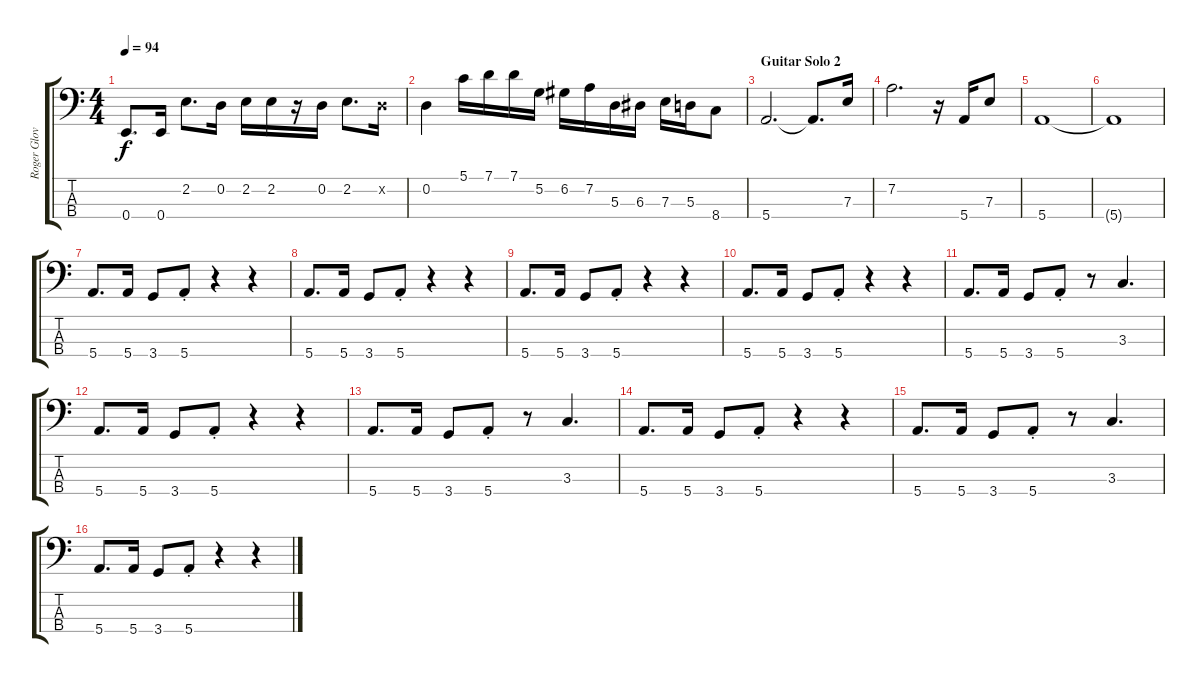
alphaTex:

\track ("Roger Glover (Bass)" "Roger Glov") {instrument electricbassfinger}
\staff {score tabs}
\tuning (G2 D2 A1 E1) {hide}
\ts (4 4)
\tempo 94
\clef f4
\ks c
0.4.8{d dy f} 0.4.16 2.2.8{d} 0.2.16 2.2.16 2.2.16 r.16 0.2.16 2.2.8{d} 0.2{x}.16 |
0.2.4 5.1.16 7.1.16 7.1.16 5.2.16 6.2.16 7.2.16 5.3.16 6.3.16 7.3.16 5.3.16 8.4.8 |
\section ("" "Guitar Solo 2")
5.4.2{d} 5.4{t}.8{d} 7.3.16 |
7.2.2{d} r.16 5.4.16 7.3.8 |
5.4.1 |
5.4{t}.1 |
5.4.8{d} 5.4.16 3.4.8 5.4{st}.8 r.4 r.4 |
5.4.8{d} 5.4.16 3.4.8 5.4{st}.8 r.4 r.4 |
5.4.8{d} 5.4.16 3.4.8 5.4{st}.8 r.4 r.4 |
5.4.8{d} 5.4.16 3.4.8 5.4{st}.8 r.4 r.4 |
5.4.8{d} 5.4.16 3.4.8 5.4{st}.8 r.8 3.3.4{d} |
5.4.8{d} 5.4.16 3.4.8 5.4{st}.8 r.4 r.4 |
5.4.8{d} 5.4.16 3.4.8 5.4{st}.8 r.8 3.3.4{d} |
5.4.8{d} 5.4.16 3.4.8 5.4{st}.8 r.4 r.4 |
5.4.8{d} 5.4.16 3.4.8 5.4{st}.8 r.8 3.3.4{d} |
5.4.8{d} 5.4.16 3.4.8 5.4{st}.8 r.4 r.4
